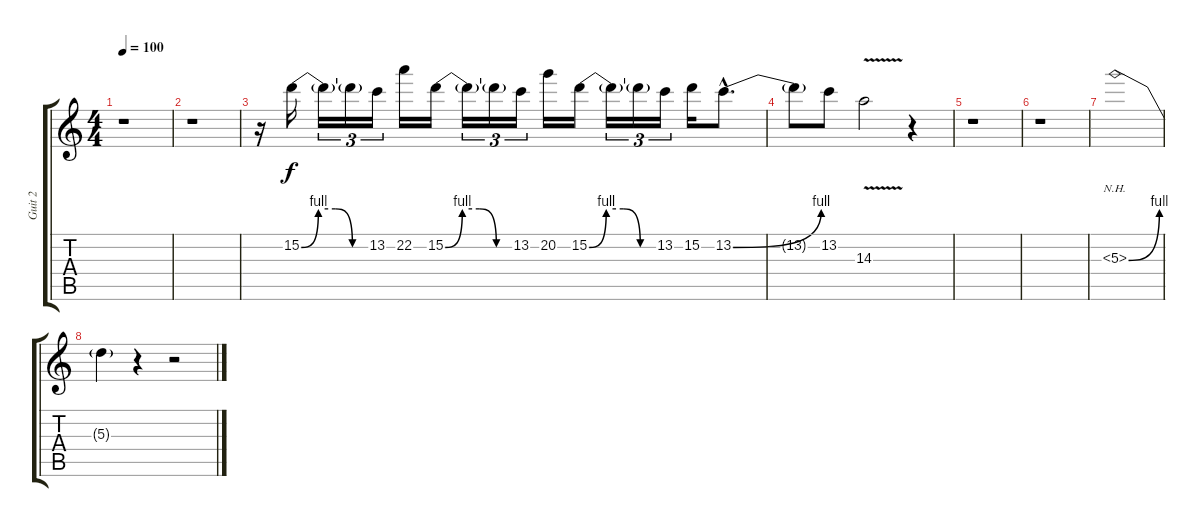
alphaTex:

\track ("Guit 2" "Guit 2") {instrument electricguitarclean}
\staff {score tabs}
\tuning (E4 B3 G3 D3 A2 E2) {hide}
\ts (4 4)
\tempo 100
\clef g2
\ks c
r.1{dy mp} |
r.1 |
r.16 15.2{be (custom 0 0 15 4 30 4 45 0 60 0)}.16{dy f} 15.2{t}.16{tu (3 2)} 15.2{t}.16{tu (3 2)} 13.2.16{tu (3 2)} 22.2.16 15.2{be (custom 0 0 15 4 30 4 45 0 60 0)}.16 15.2{t}.16{tu (3 2)} 15.2{t}.16{tu (3 2)} 13.2.16{tu (3 2)} 20.2.16 15.2{be (custom 0 0 15 4 30 4 45 0 60 0)}.16 15.2{t}.16{tu (3 2)} 15.2{t}.16{tu (3 2)} 13.2.16{tu (3 2)} 15.2.16 13.2{be (bend 0 0 60 4) hac}.8{d} |
13.2{t}.8 13.2.8 14.3{v}.2 r.4 |
r.1{volume 0} |
r.1 |
5.3{be (bend 0 0 60 4) nh}.1 |
5.3{t}.4 r.4 r.2
